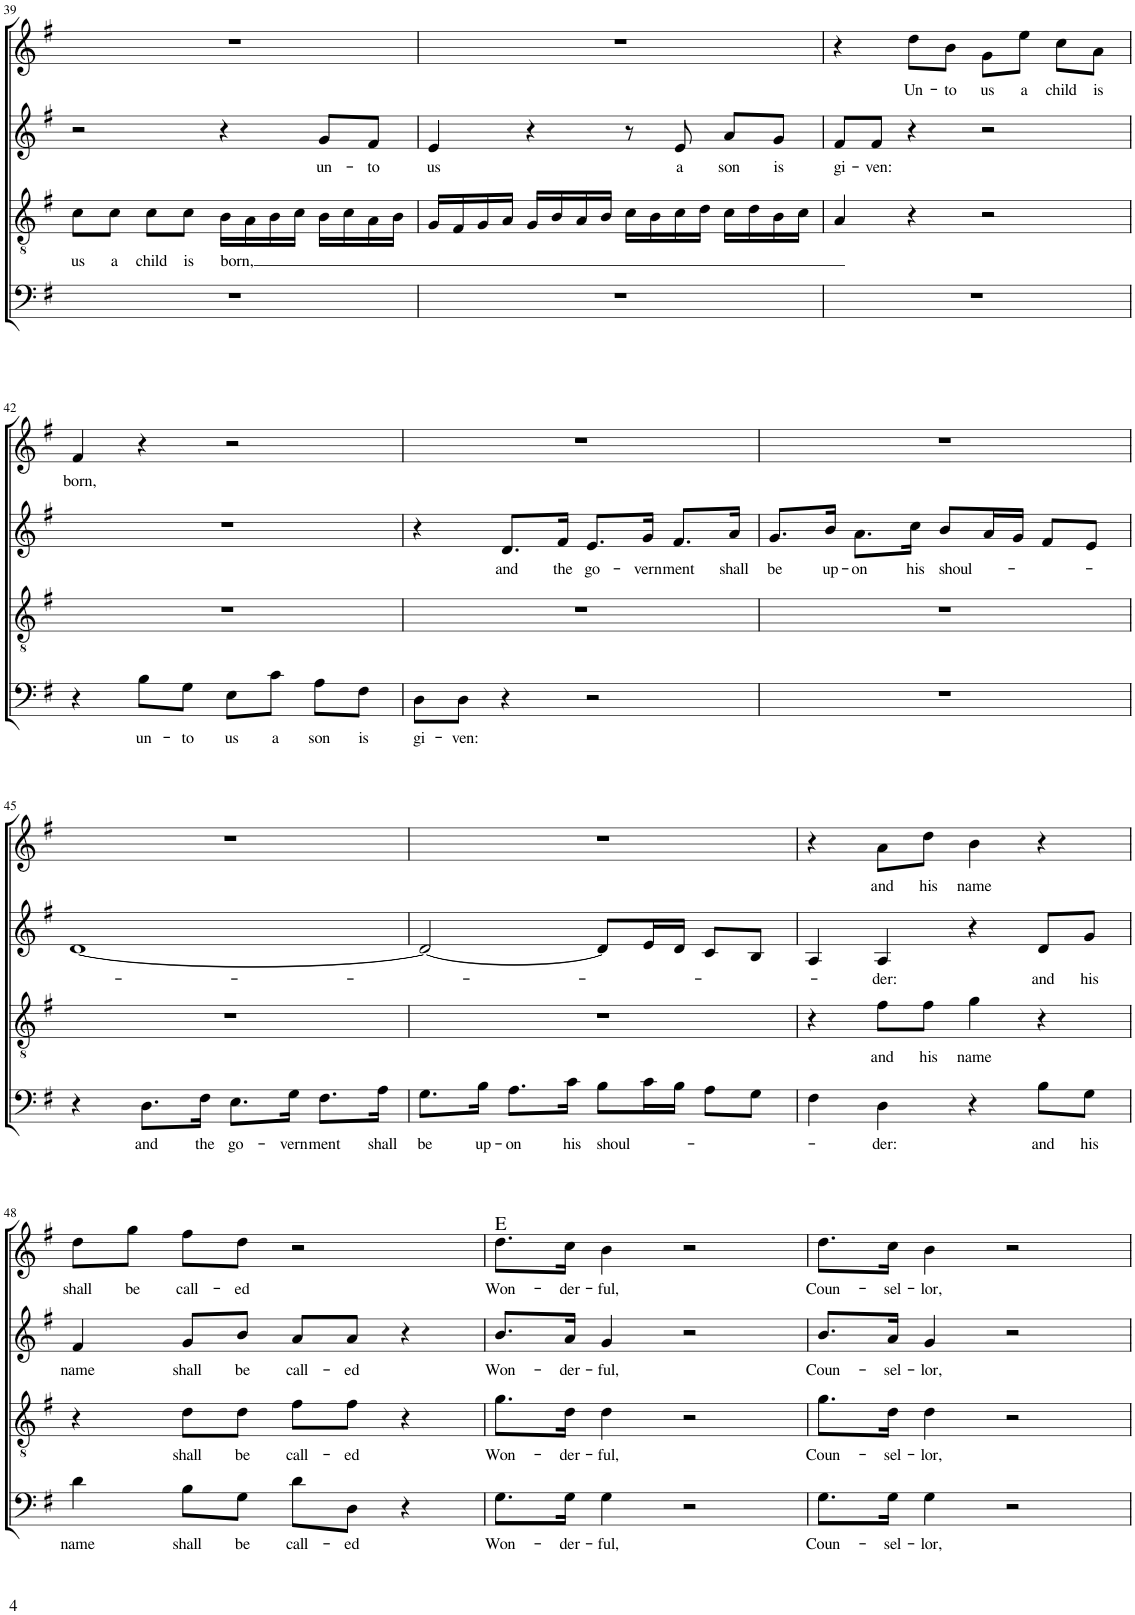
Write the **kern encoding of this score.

**kern	**text	**kern	**text	**kern	**text	**kern	**text
*part4	*part4	*part3	*part3	*part2	*part2	*part1	*part1
*staff4	*staff4	*staff3	*staff3	*staff2	*staff2	*staff1	*staff1
*I"BASS	*	*I"TENOR	*	*I"ALTO	*	*I"SOPRANO	*
!!LO:PB:g=z
*clefF4	*	*clefGv2	*	*clefG2	*	*clefG2	*
*Trd4c7	*	*	*	*	*	*	*
*k[f#]	*	*k[f#]	*	*k[f#]	*	*k[f#]	*
*M4/4	*	*M4/4	*	*M4/4	*	*M4/4	*
=39	=39	=39	=39	=39	=39	=39	=39
!	!	!	!LO:LY:b	!	!	!	!
1r	.	8c\L	us	2r	.	1r	.
!	!	!	!LO:LY:b	!	!	!	!
.	.	8c\J	a	.	.	.	.
!	!	!	!LO:LY:b	!	!	!	!
.	.	8c\L	child	.	.	.	.
!	!	!	!LO:LY:b	!	!	!	!
.	.	8c\J	is	.	.	.	.
!	!	!	!LO:LY:b	!	!	!	!
.	.	16B\LL	born,	4r	.	.	.
.	.	16A\	.	.	.	.	.
.	.	16B\	.	.	.	.	.
.	.	16c\JJ	.	.	.	.	.
!	!	!	!	!	!LO:LY:b	!	!
.	.	16B\LL	.	8g/L	un-	.	.
.	.	16c\	.	.	.	.	.
!	!	!	!	!	!LO:LY:b	!	!
.	.	16A\	.	8f#/J	-to	.	.
.	.	16B\JJ	.	.	.	.	.
=40	=40	=40	=40	=40	=40	=40	=40
!	!	!	!	!	!LO:LY:b	!	!
1r	.	16G/LL	.	4e/	us	1r	.
.	.	16F#/	.	.	.	.	.
.	.	16G/	.	.	.	.	.
.	.	16A/JJ	.	.	.	.	.
.	.	16G/LL	.	4r	.	.	.
.	.	16B/	.	.	.	.	.
.	.	16A/	.	.	.	.	.
.	.	16B/JJ	.	.	.	.	.
.	.	16c\LL	.	8r	.	.	.
.	.	16B\	.	.	.	.	.
!	!	!	!	!	!LO:LY:b	!	!
.	.	16c\	.	8e/	a	.	.
.	.	16d\JJ	.	.	.	.	.
!	!	!	!	!	!LO:LY:b	!	!
.	.	16c\LL	.	8a/L	son	.	.
.	.	16d\	.	.	.	.	.
!	!	!	!	!	!LO:LY:b	!	!
.	.	16B\	.	8g/J	is	.	.
.	.	16c\JJ	.	.	.	.	.
=41	=41	=41	=41	=41	=41	=41	=41
!	!	!	!	!	!LO:LY:b	!	!
1r	.	4A/	.	8f#/L	gi-	4r	.
!	!	!	!	!	!LO:LY:b	!	!
.	.	.	.	8f#/J	-ven:	.	.
!	!	!	!	!	!	!	!LO:LY:b
.	.	4r	.	4r	.	8dd\L	Un-
!	!	!	!	!	!	!	!LO:LY:b
.	.	.	.	.	.	8b\J	-to
!	!	!	!	!	!	!	!LO:LY:b
.	.	2r	.	2r	.	8g\L	us
!	!	!	!	!	!	!	!LO:LY:b
.	.	.	.	.	.	8ee\J	a
!	!	!	!	!	!	!	!LO:LY:b
.	.	.	.	.	.	8cc\L	child
!	!	!	!	!	!	!	!LO:LY:b
.	.	.	.	.	.	8a\J	is
!!LO:LB:g=z
=42	=42	=42	=42	=42	=42	=42	=42
!	!	!	!	!	!	!	!LO:LY:b
4r	.	1r	.	1r	.	4f#/	born,
!	!LO:LY:b	!	!	!	!	!	!
8B\L	un-	.	.	.	.	4r	.
!	!LO:LY:b	!	!	!	!	!	!
8G\J	-to	.	.	.	.	.	.
!	!LO:LY:b	!	!	!	!	!	!
8E\L	us	.	.	.	.	2r	.
!	!LO:LY:b	!	!	!	!	!	!
8c\J	a	.	.	.	.	.	.
!	!LO:LY:b	!	!	!	!	!	!
8A\L	son	.	.	.	.	.	.
!	!LO:LY:b	!	!	!	!	!	!
8F#\J	is	.	.	.	.	.	.
=43	=43	=43	=43	=43	=43	=43	=43
!	!LO:LY:b	!	!	!	!	!	!
8D\L	gi-	1r	.	4r	.	1r	.
!	!LO:LY:b	!	!	!	!	!	!
8D\J	-ven:	.	.	.	.	.	.
!	!	!	!	!	!LO:LY:b	!	!
4r	.	.	.	8.d/L	and	.	.
!	!	!	!	!	!LO:LY:b	!	!
.	.	.	.	16f#/Jk	the	.	.
!	!	!	!	!	!LO:LY:b	!	!
2r	.	.	.	8.e/L	go-	.	.
!	!	!	!	!	!LO:LY:b	!	!
.	.	.	.	16g/Jk	-vern-	.	.
!	!	!	!	!	!LO:LY:b	!	!
.	.	.	.	8.f#/L	-ment	.	.
!	!	!	!	!	!LO:LY:b	!	!
.	.	.	.	16a/Jk	shall	.	.
=44	=44	=44	=44	=44	=44	=44	=44
!	!	!	!	!	!LO:LY:b	!	!
1r	.	1r	.	8.g/L	be	1r	.
!	!	!	!	!	!LO:LY:b	!	!
.	.	.	.	16b/Jk	up-	.	.
!	!	!	!	!	!LO:LY:b	!	!
.	.	.	.	8.a\L	-on	.	.
!	!	!	!	!	!LO:LY:b	!	!
.	.	.	.	16cc\Jk	his	.	.
!	!	!	!	!	!LO:LY:b	!	!
.	.	.	.	8b/L	shoul-	.	.
.	.	.	.	16a/L	.	.	.
.	.	.	.	16g/JJ	.	.	.
.	.	.	.	8f#/L	.	.	.
.	.	.	.	8e/J	.	.	.
!!LO:LB:g=z
=45	=45	=45	=45	=45	=45	=45	=45
4r	.	1r	.	[1d	.	1r	.
!	!LO:LY:b	!	!	!	!	!	!
8.D\L	and	.	.	.	.	.	.
!	!LO:LY:b	!	!	!	!	!	!
16F#\Jk	the	.	.	.	.	.	.
!	!LO:LY:b	!	!	!	!	!	!
8.E\L	go-	.	.	.	.	.	.
!	!LO:LY:b	!	!	!	!	!	!
16G\Jk	-vern-	.	.	.	.	.	.
!	!LO:LY:b	!	!	!	!	!	!
8.F#\L	-ment	.	.	.	.	.	.
!	!LO:LY:b	!	!	!	!	!	!
16A\Jk	shall	.	.	.	.	.	.
=46	=46	=46	=46	=46	=46	=46	=46
!	!LO:LY:b	!	!	!	!	!	!
8.G\L	be	1r	.	2d/_	.	1r	.
!	!LO:LY:b	!	!	!	!	!	!
16B\Jk	up-	.	.	.	.	.	.
!	!LO:LY:b	!	!	!	!	!	!
8.A\L	-on	.	.	.	.	.	.
!	!LO:LY:b	!	!	!	!	!	!
16c\Jk	his	.	.	.	.	.	.
!	!LO:LY:b	!	!	!	!	!	!
8B\L	shoul-	.	.	8d/L]	.	.	.
16c\L	.	.	.	16e/L	.	.	.
16B\JJ	.	.	.	16d/JJ	.	.	.
8A\L	.	.	.	8c/L	.	.	.
8G\J	.	.	.	8B/J	.	.	.
=47	=47	=47	=47	=47	=47	=47	=47
4F#\	.	4r	.	4A/	.	4r	.
!	!LO:LY:b	!	!LO:LY:b	!	!LO:LY:b	!	!LO:LY:b
4D\	-der:	8f#\L	and	4A/	-der:	8a\L	and
!	!	!	!LO:LY:b	!	!	!	!LO:LY:b
.	.	8f#\J	his	.	.	8dd\J	his
!	!	!	!LO:LY:b	!	!	!	!LO:LY:b
4r	.	4g\	name	4r	.	4b\	name
!	!LO:LY:b	!	!	!	!LO:LY:b	!	!
8B\L	and	4r	.	8d/L	and	4r	.
!	!LO:LY:b	!	!	!	!LO:LY:b	!	!
8G\J	his	.	.	8g/J	his	.	.
!!LO:LB:g=z
=48	=48	=48	=48	=48	=48	=48	=48
!	!LO:LY:b	!	!	!	!LO:LY:b	!	!LO:LY:b
4d\	name	4r	.	4f#/	name	8dd\L	shall
!	!	!	!	!	!	!	!LO:LY:b
.	.	.	.	.	.	8gg\J	be
!	!LO:LY:b	!	!LO:LY:b	!	!LO:LY:b	!	!LO:LY:b
8B\L	shall	8d\L	shall	8g/L	shall	8ff#\L	call-
!	!LO:LY:b	!	!LO:LY:b	!	!LO:LY:b	!	!LO:LY:b
8G\J	be	8d\J	be	8b/J	be	8dd\J	-ed
!	!LO:LY:b	!	!LO:LY:b	!	!LO:LY:b	!	!
8d\L	call-	8f#\L	call-	8a/L	call-	2r	.
!	!LO:LY:b	!	!LO:LY:b	!	!LO:LY:b	!	!
8D\J	-ed	8f#\J	-ed	8a/J	-ed	.	.
4r	.	4r	.	4r	.	.	.
=49	=49	=49	=49	=49	=49	=49	=49
!	!	!	!	!	!	!LO:TX:a:t=E	!
!	!LO:LY:b	!	!LO:LY:b	!	!LO:LY:b	!	!LO:LY:b
8.G\L	Won-	8.g\L	Won-	8.b/L	Won-	8.dd\L	Won-
!	!LO:LY:b	!	!LO:LY:b	!	!LO:LY:b	!	!LO:LY:b
16G\Jk	-der-	16d\Jk	-der-	16a/Jk	-der-	16cc\Jk	-der-
!	!LO:LY:b	!	!LO:LY:b	!	!LO:LY:b	!	!LO:LY:b
4G\	-ful,	4d\	-ful,	4g/	-ful,	4b\	-ful,
2r	.	2r	.	2r	.	2r	.
=50	=50	=50	=50	=50	=50	=50	=50
!	!LO:LY:b	!	!LO:LY:b	!	!LO:LY:b	!	!LO:LY:b
8.G\L	Coun-	8.g\L	Coun-	8.b/L	Coun-	8.dd\L	Coun-
!	!LO:LY:b	!	!LO:LY:b	!	!LO:LY:b	!	!LO:LY:b
16G\Jk	-sel-	16d\Jk	-sel-	16a/Jk	-sel-	16cc\Jk	-sel-
!	!LO:LY:b	!	!LO:LY:b	!	!LO:LY:b	!	!LO:LY:b
4G\	-lor,	4d\	-lor,	4g/	-lor,	4b\	-lor,
2r	.	2r	.	2r	.	2r	.
=	=	=	=	=	=	=	=
*-	*-	*-	*-	*-	*-	*-	*-
